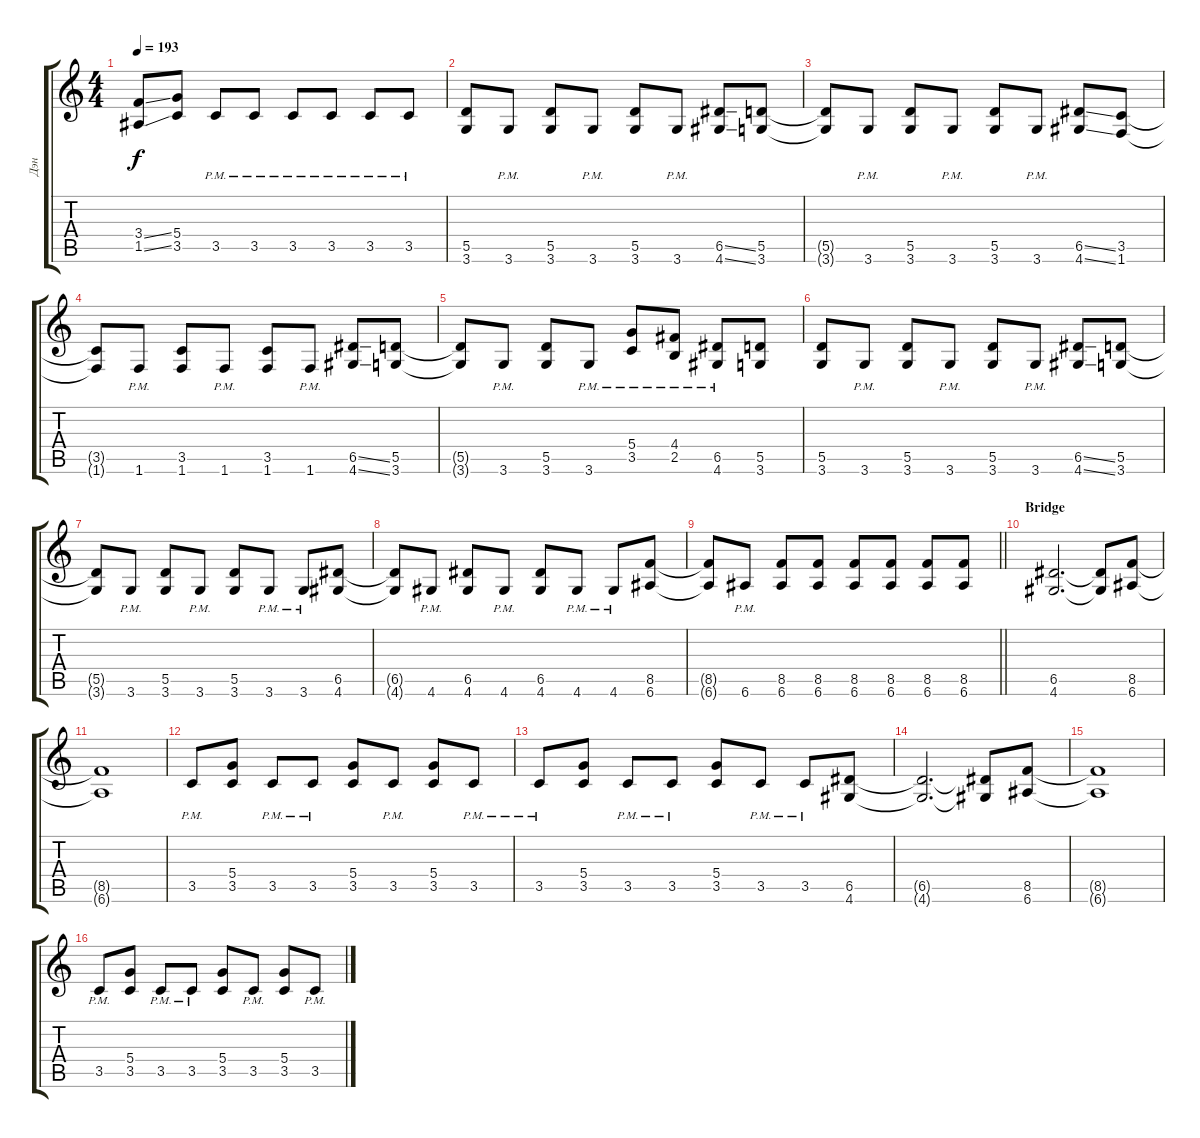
\track ("Дэн" "Дэн") {instrument overdrivenguitar}
\staff {score tabs}
\tuning (E4 B3 G3 D3 A2 E2) {hide}
\ts (4 4)
\tempo 193
\clef g2
\ks c
(3.4{ss} 1.5{ss}).8{dy f} (5.4 3.5).8 3.5{pm}.8 3.5{pm}.8 3.5{pm}.8 3.5{pm}.8 3.5{pm}.8 3.5{pm}.8 |
(5.5 3.6).8 3.6{pm}.8 (5.5 3.6).8 3.6{pm}.8 (5.5 3.6).8 3.6{pm}.8 (6.5{ss} 4.6{ss}).8 (5.5 3.6).8 |
(5.5{t} 3.6{t}).8 3.6{pm}.8 (5.5 3.6).8 3.6{pm}.8 (5.5 3.6).8 3.6{pm}.8 (6.5{ss} 4.6{ss}).8 (3.5 1.6).8 |
(3.5{t} 1.6{t}).8 1.6{pm}.8 (3.5 1.6).8 1.6{pm}.8 (3.5 1.6).8 1.6{pm}.8 (6.5{ss} 4.6{ss}).8 (5.5 3.6).8 |
(5.5{t} 3.6{t}).8 3.6{pm}.8 (5.5 3.6).8 3.6{pm}.8 (5.4{pm} 3.5{pm}).8 (4.4{pm} 2.5{pm}).8 (6.5{pm} 4.6{pm}).8 (5.5 3.6).8 |
(5.5 3.6).8 3.6{pm}.8 (5.5 3.6).8 3.6{pm}.8 (5.5 3.6).8 3.6{pm}.8 (6.5{ss} 4.6{ss}).8 (5.5 3.6).8 |
(5.5{t} 3.6{t}).8 3.6{pm}.8 (5.5 3.6).8 3.6{pm}.8 (5.5 3.6).8 3.6{pm}.8 3.6{pm}.8 (6.5 4.6).8 |
(6.5{t} 4.6{t}).8 4.6{pm}.8 (6.5 4.6).8 4.6{pm}.8 (6.5 4.6).8 4.6{pm}.8 4.6{pm}.8 (8.5 6.6).8 |
\barLineRight lightlight
(8.5{t} 6.6{t}).8 6.6{pm}.8 (8.5 6.6).8 (8.5 6.6).8 (8.5 6.6).8 (8.5 6.6).8 (8.5 6.6).8 (8.5 6.6).8 |
\section ("" "Bridge")
(6.5 4.6).2{d} (6.5{t} 4.6{t}).8 (8.5 6.6).8 |
(8.5{t} 6.6{t}).1 |
3.5{pm}.8 (5.4 3.5).8 3.5{pm}.8 3.5{pm}.8 (5.4 3.5).8 3.5{pm}.8 (5.4 3.5).8 3.5{pm}.8 |
3.5{pm}.8 (5.4 3.5).8 3.5{pm}.8 3.5{pm}.8 (5.4 3.5).8 3.5{pm}.8 3.5{pm}.8 (6.5 4.6).8 |
(6.5{t} 4.6{t}).2{d} (6.5{t} 4.6{t}).8 (8.5 6.6).8 |
(8.5{t} 6.6{t}).1 |
3.5{pm}.8 (5.4 3.5).8 3.5{pm}.8 3.5{pm}.8 (5.4 3.5).8 3.5{pm}.8 (5.4 3.5).8 3.5{pm}.8
